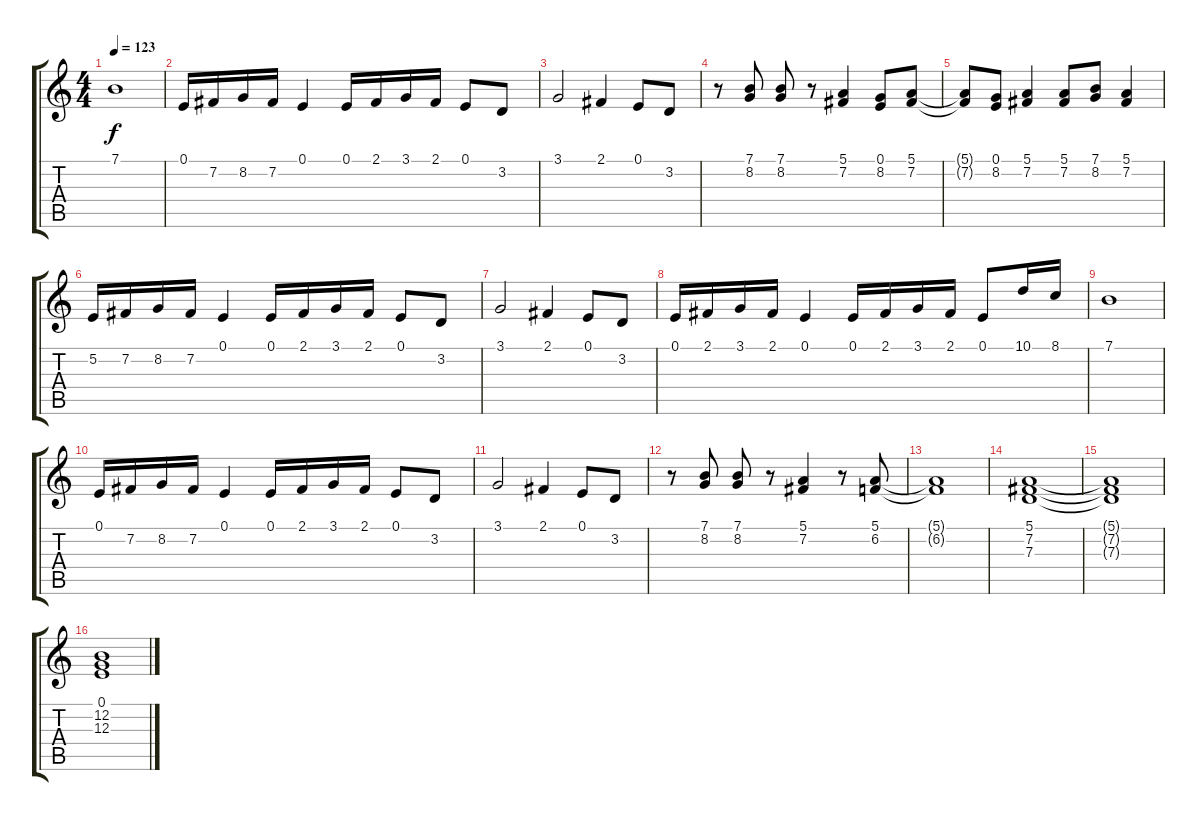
\track "" {instrument synthstrings1}
\staff {score tabs}
\tuning (E4 B3 G3 D3 A2 E2) {hide}
\ts (4 4)
\tempo 123
\clef g2
\ks c
7.1.1{dy f} |
0.1.16 7.2.16 8.2.16 7.2.16 0.1.4 0.1.16 2.1.16 3.1.16 2.1.16 0.1.8 3.2.8 |
3.1.2 2.1.4 0.1.8 3.2.8 |
r.8 (7.1 8.2).8 (7.1 8.2).8 r.8 (5.1 7.2).4 (0.1 8.2).8 (5.1 7.2).8 |
(5.1{t} 7.2{t}).8 (0.1 8.2).8 (5.1 7.2).4 (5.1 7.2).8 (7.1 8.2).8 (5.1 7.2).4 |
5.2.16 7.2.16 8.2.16 7.2.16 0.1.4 0.1.16 2.1.16 3.1.16 2.1.16 0.1.8 3.2.8 |
3.1.2 2.1.4 0.1.8 3.2.8 |
0.1.16 2.1.16 3.1.16 2.1.16 0.1.4 0.1.16 2.1.16 3.1.16 2.1.16 0.1.8 10.1.16 8.1.16 |
7.1.1 |
0.1.16 7.2.16 8.2.16 7.2.16 0.1.4 0.1.16 2.1.16 3.1.16 2.1.16 0.1.8 3.2.8 |
3.1.2 2.1.4 0.1.8 3.2.8 |
r.8 (7.1 8.2).8 (7.1 8.2).8 r.8 (5.1 7.2).4 r.8 (5.1 6.2).8 |
(5.1{t} 6.2{t}).1 |
(5.1 7.2 7.3).1 |
(5.1{t} 7.2{t} 7.3{t}).1 |
(0.1 12.2 12.3).1
